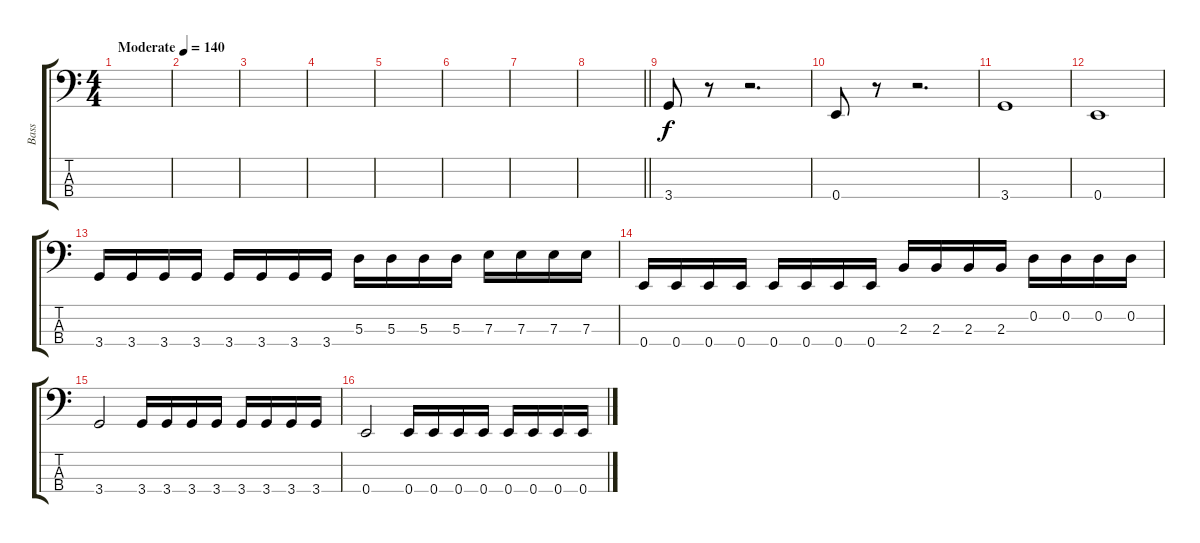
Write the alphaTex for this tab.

\track ("Bass" "Bass") {instrument electricbassfinger}
\staff {score tabs}
\tuning (G2 D2 A1 E1) {hide}
\ts (4 4)
\tempo (140 "Moderate")
\clef f4
\ks c
|
|
|
|
|
|
|
\barLineRight lightlight
|
3.4.8 r.8 r.2{d} |
0.4.8 r.8 r.2{d} |
3.4.1 |
0.4.1 |
3.4.16 3.4.16 3.4.16 3.4.16 3.4.16 3.4.16 3.4.16 3.4.16 5.3.16 5.3.16 5.3.16 5.3.16 7.3.16 7.3.16 7.3.16 7.3.16 |
0.4.16 0.4.16 0.4.16 0.4.16 0.4.16 0.4.16 0.4.16 0.4.16 2.3.16 2.3.16 2.3.16 2.3.16 0.2.16 0.2.16 0.2.16 0.2.16 |
3.4.2 3.4.16 3.4.16 3.4.16 3.4.16 3.4.16 3.4.16 3.4.16 3.4.16 |
0.4.2 0.4.16 0.4.16 0.4.16 0.4.16 0.4.16 0.4.16 0.4.16 0.4.16
